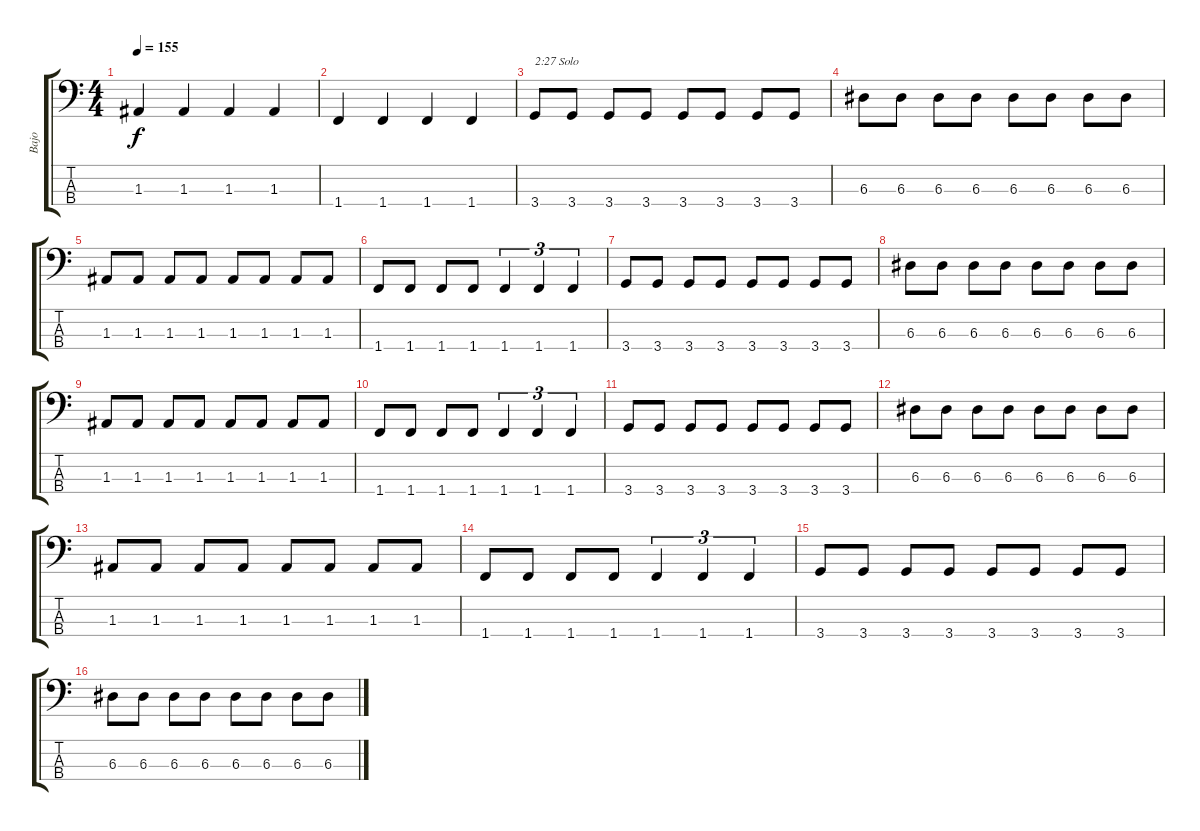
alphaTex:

\track ("Bajo" "Bajo") {instrument electricbassfinger}
\staff {score tabs}
\tuning (G2 D2 A1 E1) {hide}
\ts (4 4)
\tempo 155
\clef f4
\ks c
1.3.4{dy f} 1.3.4 1.3.4 1.3.4 |
1.4.4 1.4.4 1.4.4 1.4.4 |
3.4.8{txt "2:27 Solo"} 3.4.8 3.4.8 3.4.8 3.4.8 3.4.8 3.4.8 3.4.8 |
6.3.8 6.3.8 6.3.8 6.3.8 6.3.8 6.3.8 6.3.8 6.3.8 |
1.3.8 1.3.8 1.3.8 1.3.8 1.3.8 1.3.8 1.3.8 1.3.8 |
1.4.8 1.4.8 1.4.8 1.4.8 1.4.4{tu (3 2)} 1.4.4{tu (3 2)} 1.4.4{tu (3 2)} |
3.4.8 3.4.8 3.4.8 3.4.8 3.4.8 3.4.8 3.4.8 3.4.8 |
6.3.8 6.3.8 6.3.8 6.3.8 6.3.8 6.3.8 6.3.8 6.3.8 |
1.3.8 1.3.8 1.3.8 1.3.8 1.3.8 1.3.8 1.3.8 1.3.8 |
1.4.8 1.4.8 1.4.8 1.4.8 1.4.4{tu (3 2)} 1.4.4{tu (3 2)} 1.4.4{tu (3 2)} |
3.4.8 3.4.8 3.4.8 3.4.8 3.4.8 3.4.8 3.4.8 3.4.8 |
6.3.8 6.3.8 6.3.8 6.3.8 6.3.8 6.3.8 6.3.8 6.3.8 |
1.3.8 1.3.8 1.3.8 1.3.8 1.3.8 1.3.8 1.3.8 1.3.8 |
1.4.8 1.4.8 1.4.8 1.4.8 1.4.4{tu (3 2)} 1.4.4{tu (3 2)} 1.4.4{tu (3 2)} |
3.4.8 3.4.8 3.4.8 3.4.8 3.4.8 3.4.8 3.4.8 3.4.8 |
6.3.8 6.3.8 6.3.8 6.3.8 6.3.8 6.3.8 6.3.8 6.3.8
